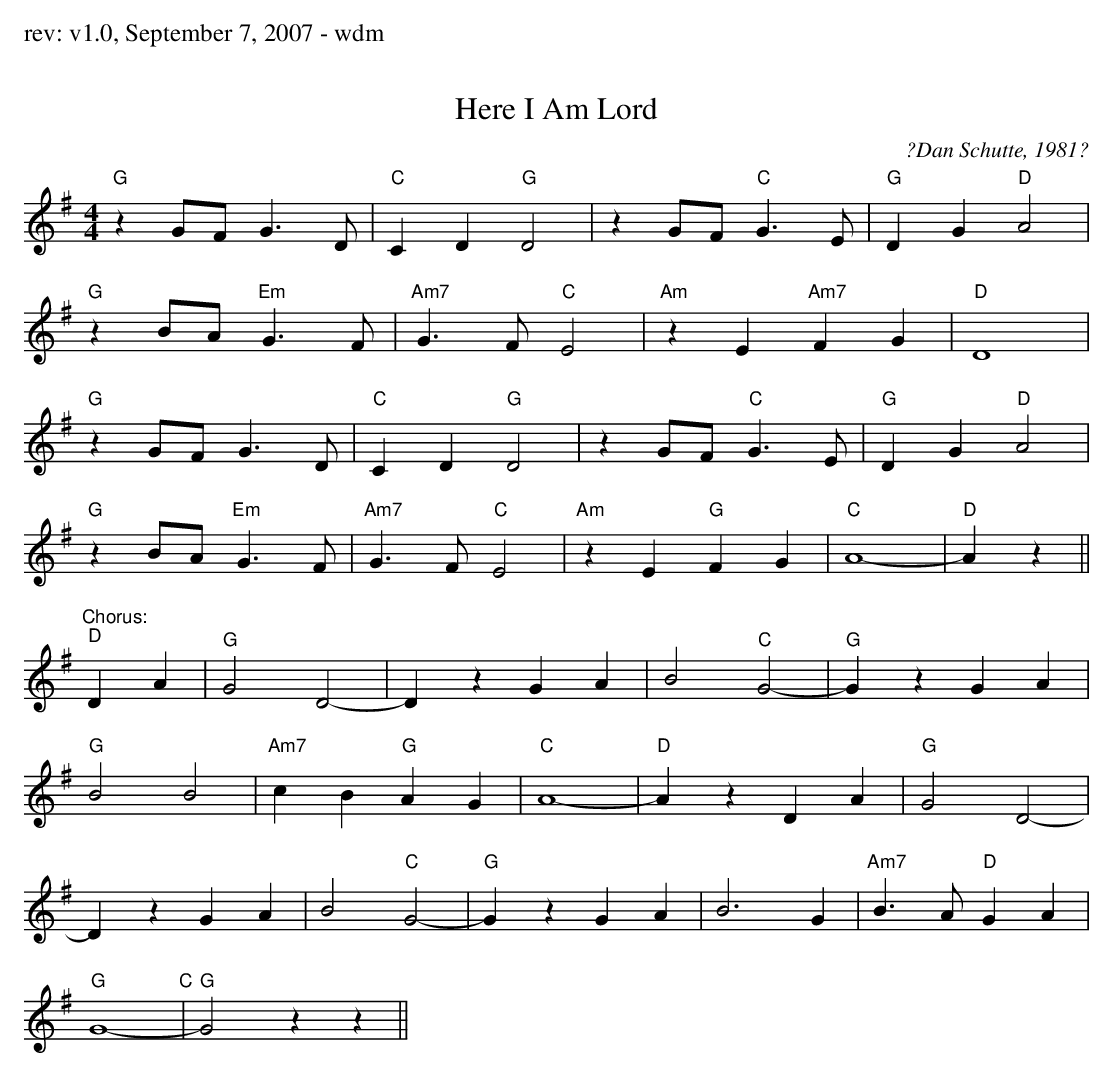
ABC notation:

X:1
T: Here I Am Lord
O: ?Dan Schutte, 1981?
M: 4/4
K: Gmaj
"G"z2 GF G2>D2 | "C"C2 D2 "G"D4 | z2 GF "C"G2>E2 | "G"D2 G2 "D"A4 |
"G"z2 BA "Em"G2>F2 | "Am7"G2>F2 "C"E4 | "Am"z2 E2 "Am7"F2 G2 | "D"D8 |
"G"z2 GF G2>D2 | "C"C2 D2 "G"D4 | z2 GF "C"G2>E2 | "G"D2 G2 "D"A4 |
"G"z2 BA "Em"G2>F2 | "Am7"G2>F2 "C"E4 | "Am"z2 E2 "G"F2 G2 | "C"A8- | "D"A2 z2 ||
"^Chorus:""D"D2 A2 | "G"G4 D4- |D2 z2 G2 A2 | B4 "C"G4- | "G"G2 z2 G2 A2 |
"G"B4 B4 | "Am7"c2 B2 "G"A2 G2 | "C"A8- | "D"A2 z2D2 A2 | "G"G4 D4- |
D2 z2 G2 A2 | B4 "C"G4- | "G"G2 z2 G2 A2 | B4>G4 | "Am7"B2>A2 "D"G2 A2 |
"G"G8- "C" | "G"G4 z2 z2 ||
